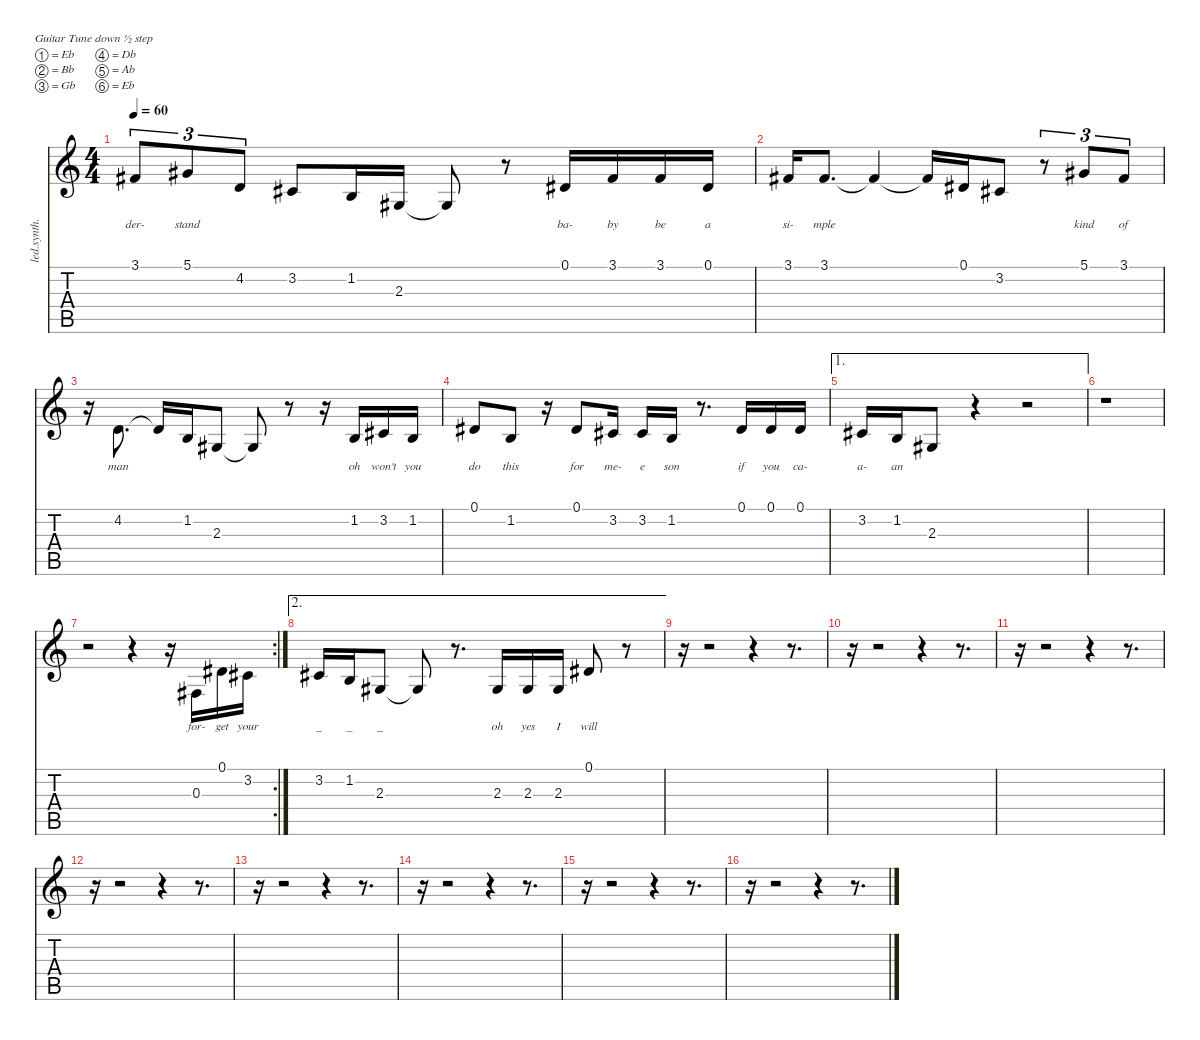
\defaultSystemsLayout 4
\hideDynamics
\bracketExtendMode nobrackets
\otherSystemsTrackNameOrientation horizontal
\track ("Vocals" "led.synth.") {instrument lead6voice}
\staff {score tabs}
\tuning (Eb4 Bb3 Gb3 Db3 Ab2 Eb2)
\ts (4 4)
\tempo 60
\clef g2
\ks c
3.1{acc #}.8{tu (3 2) lyrics (0 "der-") lyrics (1 "") lyrics (2 "") lyrics (3 "") lyrics (4 "") dy f beam Up} 5.1{acc #}.8{tu (3 2) lyrics (0 "stand") lyrics (1 "") lyrics (2 "") lyrics (3 "") lyrics (4 "") beam Up} 4.2.8{tu (3 2) lyrics (0 " ") lyrics (1 "") lyrics (2 "") lyrics (3 "") lyrics (4 "") beam Up} 3.2{acc #}.8{lyrics (0 " ") lyrics (1 "") lyrics (2 "") lyrics (3 "") lyrics (4 "") beam Up} 1.2.16{lyrics (0 " ") lyrics (1 "") lyrics (2 "") lyrics (3 "") lyrics (4 "") beam Up} 2.3{acc #}.16{lyrics (0 " ") lyrics (1 "") lyrics (2 "") lyrics (3 "") lyrics (4 "") beam Up} 2.3{t acc #}.8{beam Up} r.8{beam Up} 0.1{acc #}.16{lyrics (0 "ba-") lyrics (1 "") lyrics (2 "") lyrics (3 "") lyrics (4 "") beam Up} 3.1{acc #}.16{lyrics (0 "by") lyrics (1 "") lyrics (2 "") lyrics (3 "") lyrics (4 "") beam Up} 3.1{acc #}.16{lyrics (0 "be") lyrics (1 "") lyrics (2 "") lyrics (3 "") lyrics (4 "") beam Up} 0.1{acc #}.16{lyrics (0 "a") lyrics (1 "") lyrics (2 "") lyrics (3 "") lyrics (4 "") beam Up} |
3.1{acc #}.16{lyrics (0 "si-") lyrics (1 "") lyrics (2 "") lyrics (3 "") lyrics (4 "") beam Up} 3.1{acc #}.8{d lyrics (0 "mple") lyrics (1 "") lyrics (2 "") lyrics (3 "") lyrics (4 "") beam Up} 3.1{t acc #}.4{beam Up} 3.1{t acc #}.16{beam Up} 0.1{acc #}.16{lyrics (0 " ") lyrics (1 "") lyrics (2 "") lyrics (3 "") lyrics (4 "") beam Up} 3.2{acc #}.8{lyrics (0 " ") lyrics (1 "") lyrics (2 "") lyrics (3 "") lyrics (4 "") beam Up} r.8{tu (3 2) beam Up} 5.1{acc #}.8{tu (3 2) lyrics (0 "kind") lyrics (1 "") lyrics (2 "") lyrics (3 "") lyrics (4 "") beam Up} 3.1{acc #}.8{tu (3 2) lyrics (0 "of") lyrics (1 "") lyrics (2 "") lyrics (3 "") lyrics (4 "") beam Up} |
r.16{beam Down} 4.2.8{d lyrics (0 "man") lyrics (1 "") lyrics (2 "") lyrics (3 "") lyrics (4 "") beam Up} 4.2{t}.16{beam Up} 1.2.16{lyrics (0 " ") lyrics (1 "") lyrics (2 "") lyrics (3 "") lyrics (4 "") beam Up} 2.3{acc #}.8{lyrics (0 " ") lyrics (1 "") lyrics (2 "") lyrics (3 "") lyrics (4 "") beam Up} 2.3{t acc #}.8{beam Up} r.8{beam Up} r.16{beam Up} 1.2.16{lyrics (0 "oh") lyrics (1 "") lyrics (2 "") lyrics (3 "") lyrics (4 "") beam Up} 3.2{acc #}.16{lyrics (0 "won't") lyrics (1 "") lyrics (2 "") lyrics (3 "") lyrics (4 "") beam Up} 1.2.16{lyrics (0 "you") lyrics (1 "") lyrics (2 "") lyrics (3 "") lyrics (4 "") beam Up} |
0.1{acc #}.8{lyrics (0 "do") lyrics (1 "") lyrics (2 "") lyrics (3 "") lyrics (4 "") beam Up} 1.2.8{lyrics (0 "this") lyrics (1 "") lyrics (2 "") lyrics (3 "") lyrics (4 "") beam Up} r.16{beam Up} 0.1{acc #}.8{lyrics (0 "for") lyrics (1 "") lyrics (2 "") lyrics (3 "") lyrics (4 "") beam Up} 3.2{acc #}.16{lyrics (0 "me-") lyrics (1 "") lyrics (2 "") lyrics (3 "") lyrics (4 "") beam Up} 3.2{acc #}.16{lyrics (0 "e") lyrics (1 "") lyrics (2 "") lyrics (3 "") lyrics (4 "") beam Up} 1.2.16{lyrics (0 "son") lyrics (1 "") lyrics (2 "") lyrics (3 "") lyrics (4 "") beam Up} r.8{d beam Up} 0.1{acc #}.16{lyrics (0 "if") lyrics (1 "") lyrics (2 "") lyrics (3 "") lyrics (4 "") beam Up} 0.1{acc #}.16{lyrics (0 "you") lyrics (1 "") lyrics (2 "") lyrics (3 "") lyrics (4 "") beam Up} 0.1{acc #}.16{lyrics (0 "ca-") lyrics (1 "") lyrics (2 "") lyrics (3 "") lyrics (4 "") beam Up} |
\ae 1
3.2{acc #}.16{lyrics (0 "a-") lyrics (1 "") lyrics (2 "") lyrics (3 "") lyrics (4 "") beam Up} 1.2.16{lyrics (0 "an") lyrics (1 "") lyrics (2 "") lyrics (3 "") lyrics (4 "") beam Up} 2.3{acc #}.8{lyrics (0 " ") lyrics (1 "") lyrics (2 "") lyrics (3 "") lyrics (4 "") beam Up} r.4{beam Up} r.2{beam Up} |
r.1{beam Down} |
\rc 2
r.2{beam Down} r.4{beam Down} r.16{beam Down} 0.3{acc #}.16{lyrics (0 "for-") lyrics (1 "") lyrics (2 "") lyrics (3 "") lyrics (4 "") beam Up} 0.1{acc #}.16{lyrics (0 "get") lyrics (1 "") lyrics (2 "") lyrics (3 "") lyrics (4 "") beam Up} 3.2{acc #}.16{lyrics (0 "your") lyrics (1 "") lyrics (2 "") lyrics (3 "") lyrics (4 "") beam Up} |
\ae 2
3.2{acc #}.16{lyrics (0 "_") lyrics (1 "") lyrics (2 "") lyrics (3 "") lyrics (4 "") beam Up} 1.2.16{lyrics (0 "_") lyrics (1 "") lyrics (2 "") lyrics (3 "") lyrics (4 "") beam Up} 2.3{acc #}.8{lyrics (0 "_") lyrics (1 "") lyrics (2 "") lyrics (3 "") lyrics (4 "") beam Up} 2.3{t acc #}.8{beam Up} r.8{d beam Up} 2.3{acc #}.16{lyrics (0 "oh") lyrics (1 "") lyrics (2 "") lyrics (3 "") lyrics (4 "") beam Up} 2.3{acc #}.16{lyrics (0 "yes") lyrics (1 "") lyrics (2 "") lyrics (3 "") lyrics (4 "") beam Up} 2.3{acc #}.16{lyrics (0 "I") lyrics (1 "") lyrics (2 "") lyrics (3 "") lyrics (4 "") beam Up} 0.1{acc #}.8{lyrics (0 "will") lyrics (1 "") lyrics (2 "") lyrics (3 "") lyrics (4 "") beam Up} r.8{beam Up} |
r.16{beam Down} r.2{beam Down} r.4{beam Down} r.8{d beam Down} |
r.16{beam Down} r.2{beam Down} r.4{beam Down} r.8{d beam Down} |
r.16{beam Down} r.2{beam Down} r.4{beam Down} r.8{d beam Down} |
r.16{beam Down} r.2{beam Down} r.4{beam Down} r.8{d beam Down} |
r.16{beam Down} r.2{beam Down} r.4{beam Down} r.8{d beam Down} |
r.16{beam Down} r.2{beam Down} r.4{beam Down} r.8{d beam Down} |
r.16{beam Down} r.2{beam Down} r.4{beam Down} r.8{d beam Down} |
r.16{beam Down} r.2{beam Down} r.4{beam Down} r.8{d beam Down}
